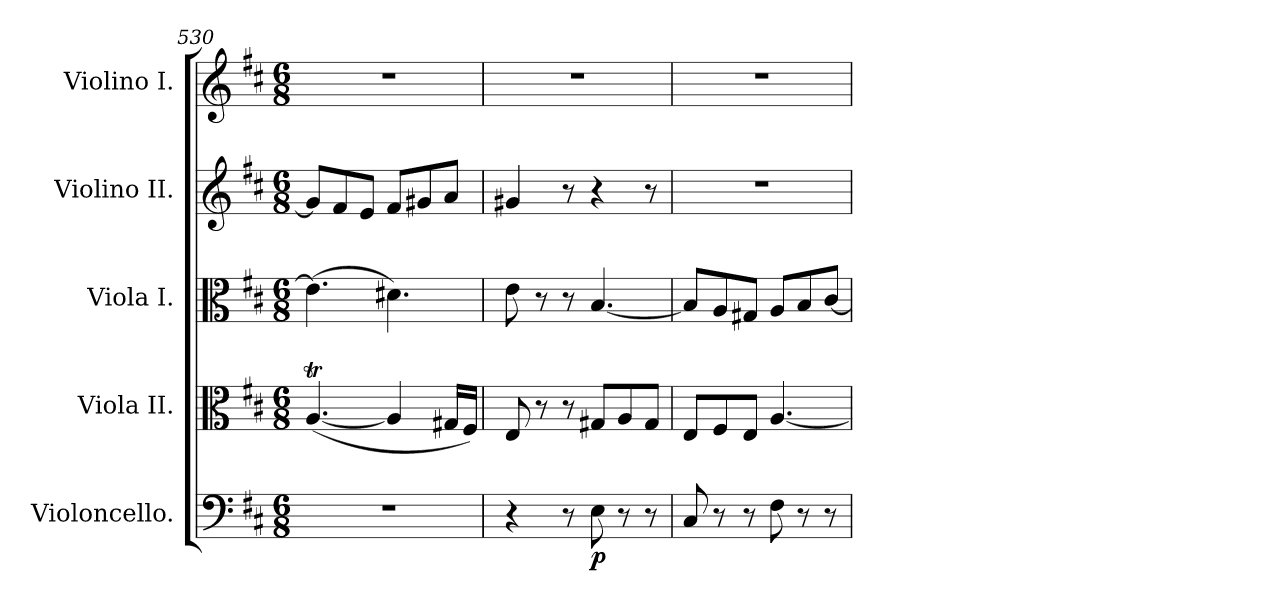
**kern	**dynam	**kern	**kern	**kern	**kern
*part5	*part5	*part4	*part3	*part2	*part1
*staff5	*staff5	*staff4	*staff3	*staff2	*staff1
*I"Violoncello.	*	*I"Viola II.	*I"Viola I.	*I"Violino II.	*I"Violino I.
*I'Vc	*	*I'Vla	*I'Vla	*I'Vln	*I'Vln
*clefF4	*	*clefC3	*clefC3	*clefG2	*clefG2
*k[f#c#]	*	*k[f#c#]	*k[f#c#]	*k[f#c#]	*k[f#c#]
*M6/8	*	*M6/8	*M6/8	*M6/8	*M6/8
=530	=530	=530	=530	=530	=530
2.r	.	(<[4.AT/	(>4.e\]	8g#/L]	2.r
.	.	.	.	8f#/	.
.	.	.	.	8e/J	.
.	.	4ATTT/]	4.d#X\)	8f#/L	.
.	.	.	.	8g#X/	.
.	.	16G#X/LL	.	8a/J	.
.	.	16F#/JJ)	.	.	.
=531	=531	=531	=531	=531	=531
4r	.	8E/	8e\	4g#X/	2.r
.	.	8r	8r	.	.
8r	.	8r	8r	8r	.
!	!LO:DY:b	!	!	!	!
8E\	p	8G#X/L	[4.B/	4r	.
8r	.	8A/	.	.	.
8r	.	8G#/J	.	8r	.
=532	=532	=532	=532	=532	=532
8C#/	.	8E/L	8B/L]	2.r	2.r
8r	.	8F#/	8A/	.	.
8r	.	8E/J	8G#X/J	.	.
8F#\	.	[4.A/	8A/L	.	.
8r	.	.	8B/	.	.
8r	.	.	[8c#/J	.	.
=	=	=	=	=	=
*-	*-	*-	*-	*-	*-
